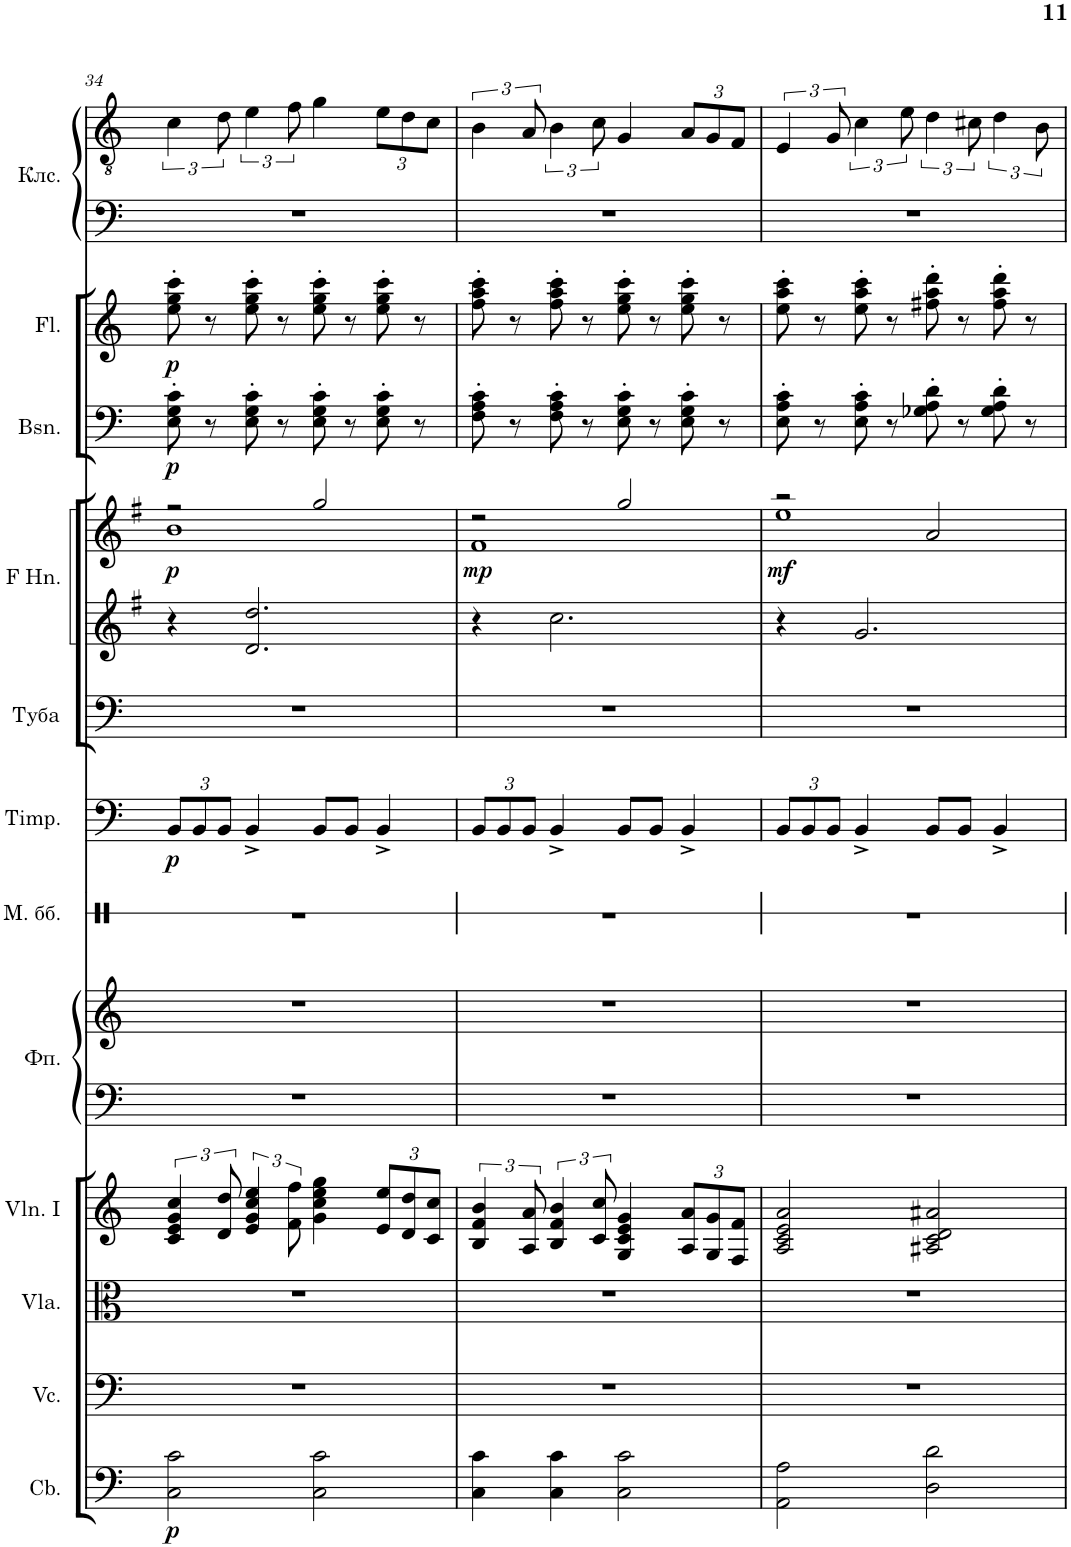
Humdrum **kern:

**kern	**dynam	**kern	**kern	**kern	**kern	**kern	**kern	**kern	**dynam	**kern	**kern	**kern	**dynam	**kern	**dynam	**kern	**dynam	**kern	**kern
*part12	*part12	*part11	*part10	*part9	*part8	*part8	*part7	*part6	*part6	*part5	*part4	*part4	*part4	*part3	*part3	*part2	*part2	*part1	*part1
*staff15	*staff15	*staff14	*staff13	*staff12	*staff11	*staff10	*staff9	*staff8	*staff8	*staff7	*staff6	*staff5	*staff5/6	*staff4	*staff4	*staff3	*staff3	*staff2	*staff1
*I"Contrabasses	*	*I"Violoncellos	*I"Violas	*I"Violins I	*I"Фортепиано	*	*I"Малый барабан	*I"Timpani	*	*I"Туба	*I"Horns in F	*	*	*I"Bassoons	*	*I"Flutes	*	*I"Клавесин	*
*I'Cb.	*	*I'Vc.	*I'Vla.	*I'Vln. I	*	*	*	*I'Timp.	*	*	*	*	*	*I'Bsn.	*	*I'Fl.	*	*	*
!!LO:PB:g=z
*clefF4	*	*clefF4	*clefC3	*clefG2	*clefF4	*clefG2	*clefX	*clefF4	*	*clefF4	*clefG2	*clefG2	*	*clefF4	*	*clefG2	*	*clefF4	*clefGv2
*Trd7c12	*	*	*	*	*	*	*	*	*	*	*Trd4c7	*Trd4c7	*	*	*	*	*	*	*
*k[]	*	*k[]	*k[]	*k[]	*k[]	*k[]	*k[]	*k[]	*	*k[]	*k[f#]	*k[f#]	*	*k[]	*	*k[]	*	*k[]	*k[]
*M4/4	*	*M4/4	*M4/4	*M4/4	*M4/4	*M4/4	*M4/4	*M4/4	*	*M4/4	*M4/4	*M4/4	*	*M4/4	*	*M4/4	*	*M4/4	*M4/4
*	*	*	*	*	*	*	*	*Xbrackettup	*	*	*	*	*	*	*	*	*	*	*
=34	=34	=34	=34	=34	=34	=34	=34	=34	=34	=34	=34	=34	=34	=34	=34	=34	=34	=34	=34
*	*	*	*	*	*	*	*	*	*	*	*	*^	*	*	*	*	*	*	*
!	!LO:DY:b	!	!	!	!	!	!	!	!LO:DY:b	!	!	!	!	!LO:DY:b	!	!LO:DY:b	!	!LO:DY:b	!	!
2C\ 2c\	p	1r	1r	6c/ 6e/ 6g/ 6cc/	1r	1r	1r	12BB/L	p	1r	4r	2r	1b	p	8E\' 8G\' 8c\'	p	8ee\' 8gg\' 8ccc\'	p	1r	6c\
.	.	.	.	.	.	.	.	12BB/	.	.	.	.	.	.	.	.	.	.	.	.
.	.	.	.	.	.	.	.	.	.	.	.	.	.	.	8r	.	8r	.	.	.
.	.	.	.	12d/ 12dd/	.	.	.	12BB/J	.	.	.	.	.	.	.	.	.	.	.	12d\
.	.	.	.	6e/ 6g/ 6cc/ 6ee/	.	.	.	4BB^/	.	.	2.d/ 2.dd/	.	.	.	8E\' 8G\' 8c\'	.	8ee\' 8gg\' 8ccc\'	.	.	6e\
.	.	.	.	.	.	.	.	.	.	.	.	.	.	.	8r	.	8r	.	.	.
.	.	.	.	12f\ 12ff\	.	.	.	.	.	.	.	.	.	.	.	.	.	.	.	12f\
2C\ 2c\	.	.	.	4g\ 4cc\ 4ee\ 4gg\	.	.	.	8BB/L	.	.	.	2gg/	.	.	8E\' 8G\' 8c\'	.	8ee\' 8gg\' 8ccc\'	.	.	4g\
.	.	.	.	.	.	.	.	8BB/J	.	.	.	.	.	.	8r	.	8r	.	.	.
*	*	*	*	*Xbrackettup	*	*	*	*	*	*	*	*	*	*	*	*	*	*	*	*Xbrackettup
.	.	.	.	12e/ 12ee/L	.	.	.	4BB^/	.	.	.	.	.	.	8E\' 8G\' 8c\'	.	8ee\' 8gg\' 8ccc\'	.	.	12e\L
.	.	.	.	12d/ 12dd/	.	.	.	.	.	.	.	.	.	.	.	.	.	.	.	12d\
.	.	.	.	.	.	.	.	.	.	.	.	.	.	.	8r	.	8r	.	.	.
.	.	.	.	12c/ 12cc/J	.	.	.	.	.	.	.	.	.	.	.	.	.	.	.	12c\J
=35	=35	=35	=35	=35	=35	=35	=35	=35	=35	=35	=35	=35	=35	=35	=35	=35	=35	=35	=35	=35
*	*	*	*	*brackettup	*	*	*	*	*	*	*	*	*	*	*	*	*	*	*	*brackettup
!	!	!	!	!	!	!	!	!	!	!	!	!	!	!LO:DY:b	!	!	!	!	!	!
4C\ 4c\	.	1r	1r	6B/ 6f/ 6b/	1r	1r	1r	12BB/L	.	1r	4r	2r	1f#	mp	8F\' 8A\' 8c\'	.	8ff\' 8aa\' 8ccc\'	.	1r	6B\
.	.	.	.	.	.	.	.	12BB/	.	.	.	.	.	.	.	.	.	.	.	.
.	.	.	.	.	.	.	.	.	.	.	.	.	.	.	8r	.	8r	.	.	.
.	.	.	.	12A/ 12a/	.	.	.	12BB/J	.	.	.	.	.	.	.	.	.	.	.	12A/
4C\ 4c\	.	.	.	6B/ 6f/ 6b/	.	.	.	4BB^/	.	.	2.cc\	.	.	.	8F\' 8A\' 8c\'	.	8ff\' 8aa\' 8ccc\'	.	.	6B\
.	.	.	.	.	.	.	.	.	.	.	.	.	.	.	8r	.	8r	.	.	.
.	.	.	.	12c/ 12cc/	.	.	.	.	.	.	.	.	.	.	.	.	.	.	.	12c\
2C\ 2c\	.	.	.	4G/ 4c/ 4e/ 4g/	.	.	.	8BB/L	.	.	.	2gg/	.	.	8E\' 8G\' 8c\'	.	8ee\' 8gg\' 8ccc\'	.	.	4G/
.	.	.	.	.	.	.	.	8BB/J	.	.	.	.	.	.	8r	.	8r	.	.	.
*	*	*	*	*Xbrackettup	*	*	*	*	*	*	*	*	*	*	*	*	*	*	*	*Xbrackettup
.	.	.	.	12A/ 12a/L	.	.	.	4BB^/	.	.	.	.	.	.	8E\' 8G\' 8c\'	.	8ee\' 8gg\' 8ccc\'	.	.	12A/L
.	.	.	.	12G/ 12g/	.	.	.	.	.	.	.	.	.	.	.	.	.	.	.	12G/
.	.	.	.	.	.	.	.	.	.	.	.	.	.	.	8r	.	8r	.	.	.
.	.	.	.	12F/ 12f/J	.	.	.	.	.	.	.	.	.	.	.	.	.	.	.	12F/J
=36	=36	=36	=36	=36	=36	=36	=36	=36	=36	=36	=36	=36	=36	=36	=36	=36	=36	=36	=36	=36
*	*	*	*	*	*	*	*	*	*	*	*	*	*	*	*	*	*	*	*	*brackettup
!	!	!	!	!	!	!	!	!	!	!	!	!	!	!LO:DY:b	!	!	!	!	!	!
2AA\ 2A\	.	1r	1r	2A/ 2c/ 2e/ 2a/	1r	1r	1r	12BB/L	.	1r	4r	2r	1ee	mf	8E\' 8A\' 8c\'	.	8ee\' 8aa\' 8ccc\'	.	1r	6E/
.	.	.	.	.	.	.	.	12BB/	.	.	.	.	.	.	.	.	.	.	.	.
.	.	.	.	.	.	.	.	.	.	.	.	.	.	.	8r	.	8r	.	.	.
.	.	.	.	.	.	.	.	12BB/J	.	.	.	.	.	.	.	.	.	.	.	12G/
.	.	.	.	.	.	.	.	4BB^/	.	.	2.g/	.	.	.	8E\' 8A\' 8c\'	.	8ee\' 8aa\' 8ccc\'	.	.	6c\
.	.	.	.	.	.	.	.	.	.	.	.	.	.	.	8r	.	8r	.	.	.
.	.	.	.	.	.	.	.	.	.	.	.	.	.	.	.	.	.	.	.	12e\
2D\ 2d\	.	.	.	2A#X/ 2c/ 2d/ 2a#X/	.	.	.	8BB/L	.	.	.	2a/	.	.	8G-X\' 8A\' 8d\'	.	8ff#X\' 8aa\' 8ddd\'	.	.	6d\
.	.	.	.	.	.	.	.	8BB/J	.	.	.	.	.	.	8r	.	8r	.	.	.
.	.	.	.	.	.	.	.	.	.	.	.	.	.	.	.	.	.	.	.	12c#X\
.	.	.	.	.	.	.	.	4BB^/	.	.	.	.	.	.	8G-\' 8A\' 8d\'	.	8ff#\' 8aa\' 8ddd\'	.	.	6d\
.	.	.	.	.	.	.	.	.	.	.	.	.	.	.	8r	.	8r	.	.	.
.	.	.	.	.	.	.	.	.	.	.	.	.	.	.	.	.	.	.	.	12B\
*	*	*	*	*	*	*	*	*	*	*	*	*v	*v	*	*	*	*	*	*	*
=	=	=	=	=	=	=	=	=	=	=	=	=	=	=	=	=	=	=	=
*-	*-	*-	*-	*-	*-	*-	*-	*-	*-	*-	*-	*-	*-	*-	*-	*-	*-	*-	*-
